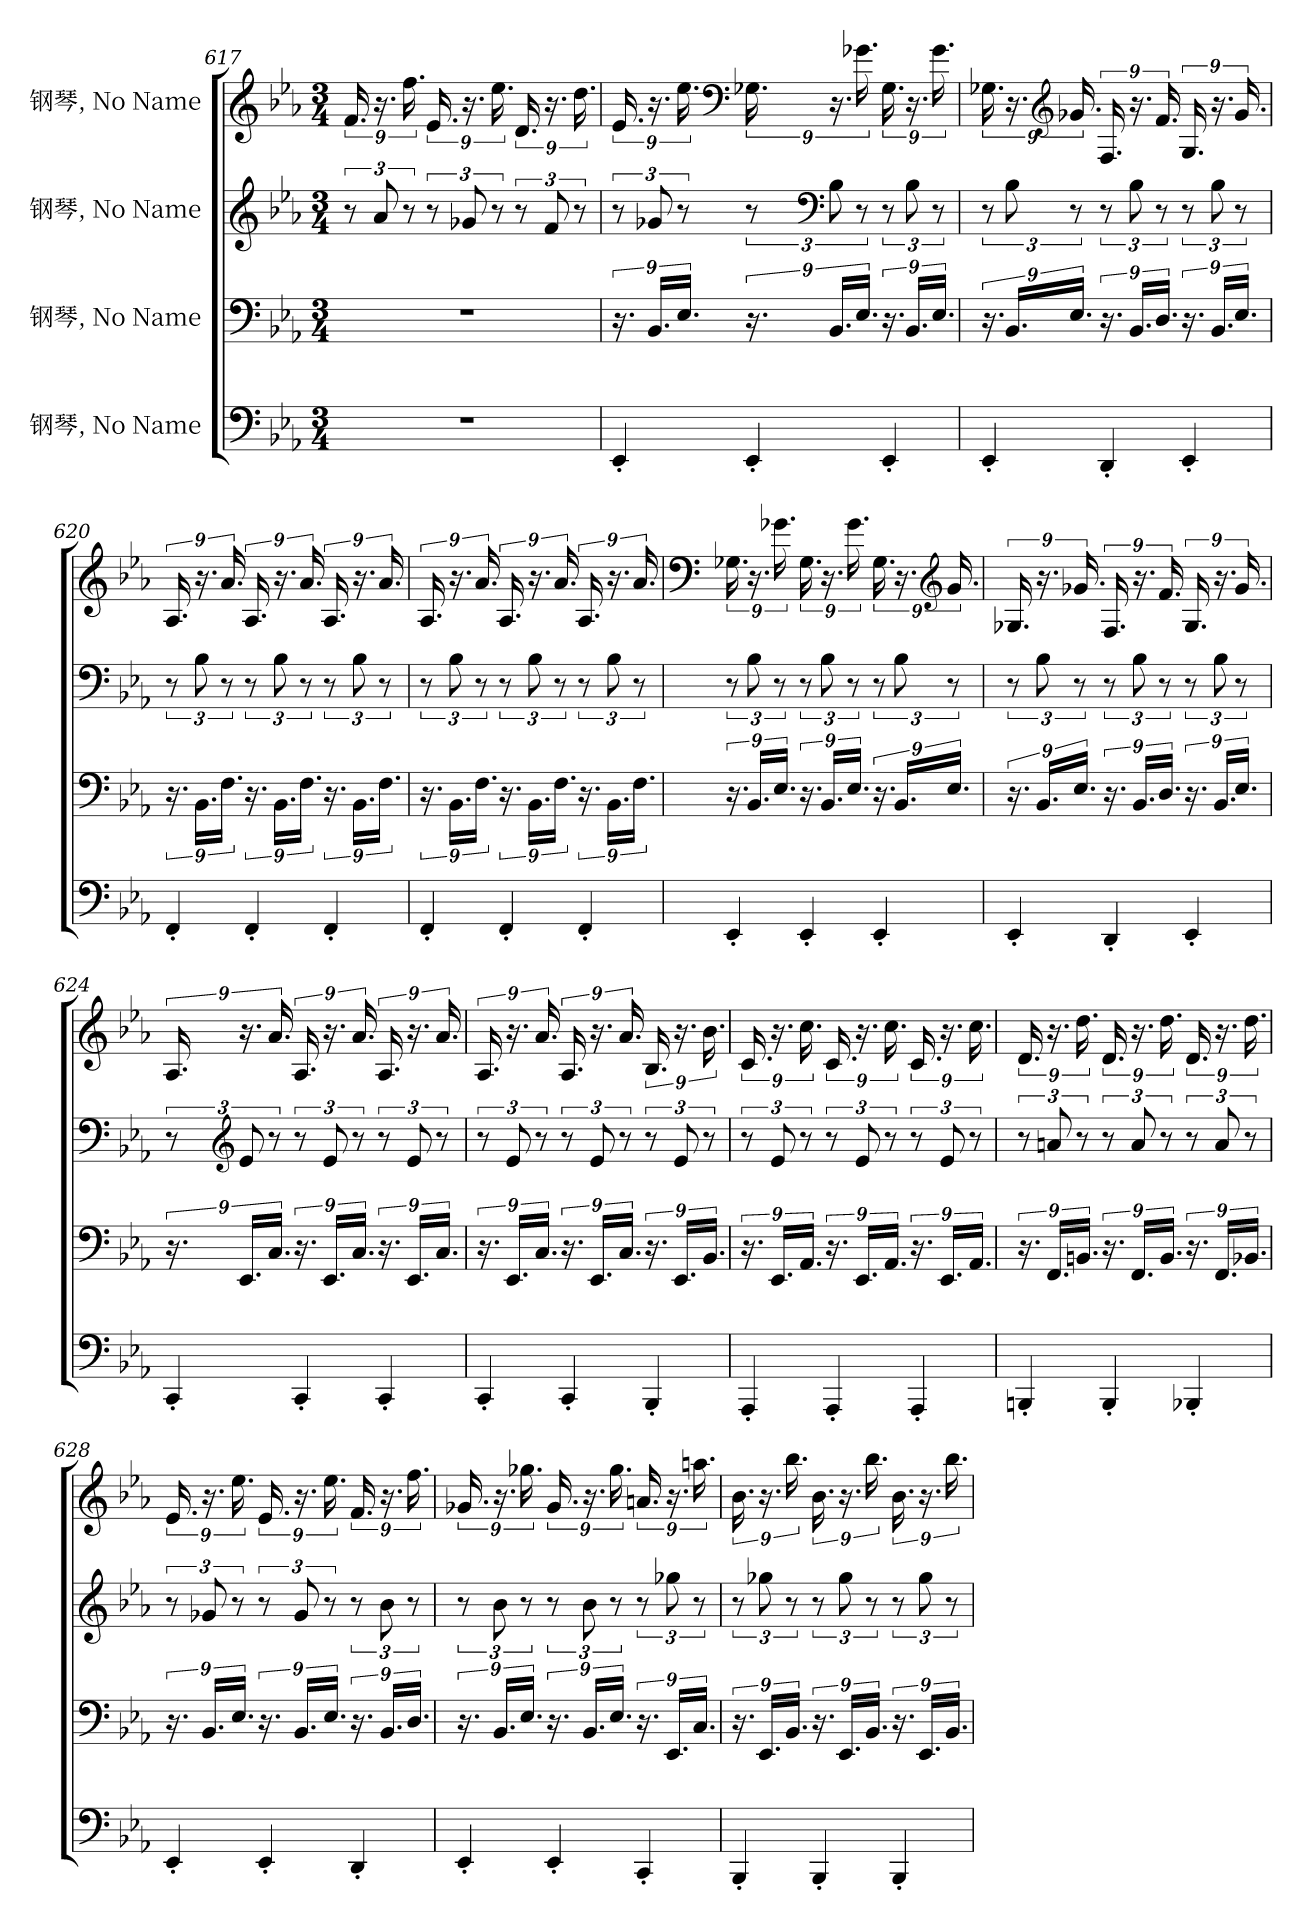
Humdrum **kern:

**kern	**kern	**kern	**kern
*part4	*part3	*part2	*part1
*staff4	*staff3	*staff2	*staff1
*I"钢琴, No Name	*I"钢琴, No Name	*I"钢琴, No Name	*I"钢琴, No Name
!!LO:LB:g=z
*clefF4	*clefF4	*clefG2	*clefG2
*k[b-e-a-]	*k[b-e-a-]	*k[b-e-a-]	*k[b-e-a-]
*M3/4	*M3/4	*M3/4	*M3/4
=617	=617	=617	=617
2.r	2.r	12r	18.f/
.	.	12a-/	18.r
.	.	12r	18.ff\
.	.	12r	18.e-/
.	.	12g-X/	18.r
.	.	12r	18.ee-\
.	.	12r	18.d/
.	.	12f/	18.r
.	.	12r	18.dd\
=618	=618	=618	=618
4EE-'/	18.r	12r	18.e-/
.	18.BB-/LL	12g-X/	18.r
.	18.E-/JJ	12r	18.ee-\
*	*	*	*clefF4
4EE-'/	18.r	12r	18.G-X\
*	*	*clefF4	*
.	18.BB-/LL	12B-\	18.r
.	18.E-/JJ	12r	18.g-X\
4EE-'/	18.r	12r	18.G-\
.	18.BB-/LL	12B-\	18.r
.	18.E-/JJ	12r	18.g-\
!!LO:PB:g=z
=619	=619	=619	=619
4EE-'/	18.r	12r	18.G-X\
.	18.BB-/LL	12B-\	18.r
*	*	*	*clefG2
.	18.E-/JJ	12r	18.g-X/
4DD'/	18.r	12r	18.F/
.	18.BB-/LL	12B-\	18.r
.	18.D/JJ	12r	18.f/
4EE-'/	18.r	12r	18.G-/
.	18.BB-/LL	12B-\	18.r
.	18.E-/JJ	12r	18.g-/
=620	=620	=620	=620
4FF'/	18.r	12r	18.A-/
.	18.BB-\LL	12B-\	18.r
.	18.F\JJ	12r	18.a-/
4FF'/	18.r	12r	18.A-/
.	18.BB-\LL	12B-\	18.r
.	18.F\JJ	12r	18.a-/
4FF'/	18.r	12r	18.A-/
.	18.BB-\LL	12B-\	18.r
.	18.F\JJ	12r	18.a-/
!!LO:LB:g=z
=621	=621	=621	=621
4FF'/	18.r	12r	18.A-/
.	18.BB-\LL	12B-\	18.r
.	18.F\JJ	12r	18.a-/
4FF'/	18.r	12r	18.A-/
.	18.BB-\LL	12B-\	18.r
.	18.F\JJ	12r	18.a-/
4FF'/	18.r	12r	18.A-/
.	18.BB-\LL	12B-\	18.r
.	18.F\JJ	12r	18.a-/
=622	=622	=622	=622
*	*	*	*clefF4
4EE-'/	18.r	12r	18.G-X\
.	18.BB-/LL	12B-\	18.r
.	18.E-/JJ	12r	18.g-X\
4EE-'/	18.r	12r	18.G-\
.	18.BB-/LL	12B-\	18.r
.	18.E-/JJ	12r	18.g-\
4EE-'/	18.r	12r	18.G-\
.	18.BB-/LL	12B-\	18.r
*	*	*	*clefG2
.	18.E-/JJ	12r	18.g-/
!!LO:LB:g=z
=623	=623	=623	=623
4EE-'/	18.r	12r	18.G-X/
.	18.BB-/LL	12B-\	18.r
.	18.E-/JJ	12r	18.g-X/
4DD'/	18.r	12r	18.F/
.	18.BB-/LL	12B-\	18.r
.	18.D/JJ	12r	18.f/
4EE-'/	18.r	12r	18.G-/
.	18.BB-/LL	12B-\	18.r
.	18.E-/JJ	12r	18.g-/
=624	=624	=624	=624
4CC'/	18.r	12r	18.A-/
*	*	*clefG2	*
.	18.EE-/LL	12e-/	18.r
.	18.C/JJ	12r	18.a-/
4CC'/	18.r	12r	18.A-/
.	18.EE-/LL	12e-/	18.r
.	18.C/JJ	12r	18.a-/
4CC'/	18.r	12r	18.A-/
.	18.EE-/LL	12e-/	18.r
.	18.C/JJ	12r	18.a-/
!!LO:PB:g=z
=625	=625	=625	=625
4CC'/	18.r	12r	18.A-/
.	18.EE-/LL	12e-/	18.r
.	18.C/JJ	12r	18.a-/
4CC'/	18.r	12r	18.A-/
.	18.EE-/LL	12e-/	18.r
.	18.C/JJ	12r	18.a-/
4BBB-'/	18.r	12r	18.B-/
.	18.EE-/LL	12e-/	18.r
.	18.BB-/JJ	12r	18.b-\
=626	=626	=626	=626
4AAA-'/	18.r	12r	18.c/
.	18.EE-/LL	12e-/	18.r
.	18.AA-/JJ	12r	18.cc\
4AAA-'/	18.r	12r	18.c/
.	18.EE-/LL	12e-/	18.r
.	18.AA-/JJ	12r	18.cc\
4AAA-'/	18.r	12r	18.c/
.	18.EE-/LL	12e-/	18.r
.	18.AA-/JJ	12r	18.cc\
!!LO:LB:g=z
=627	=627	=627	=627
4BBBn'/	18.r	12r	18.d/
.	18.FF/LL	12an/	18.r
.	18.BBn/JJ	12r	18.dd\
4BBB'/	18.r	12r	18.d/
.	18.FF/LL	12a/	18.r
.	18.BB/JJ	12r	18.dd\
4BBB-X'/	18.r	12r	18.d/
.	18.FF/LL	12a/	18.r
.	18.BB-X/JJ	12r	18.dd\
=628	=628	=628	=628
4EE-'/	18.r	12r	18.e-/
.	18.BB-/LL	12g-X/	18.r
.	18.E-/JJ	12r	18.ee-\
4EE-'/	18.r	12r	18.e-/
.	18.BB-/LL	12g-/	18.r
.	18.E-/JJ	12r	18.ee-\
4DD'/	18.r	12r	18.f/
.	18.BB-/LL	12b-\	18.r
.	18.D/JJ	12r	18.ff\
!!LO:LB:g=z
=629	=629	=629	=629
4EE-'/	18.r	12r	18.g-X/
.	18.BB-/LL	12b-\	18.r
.	18.E-/JJ	12r	18.gg-X\
4EE-'/	18.r	12r	18.g-/
.	18.BB-/LL	12b-\	18.r
.	18.E-/JJ	12r	18.gg-\
4CC'/	18.r	12r	18.an/
.	18.EE-/LL	12gg-X\	18.r
.	18.C/JJ	12r	18.aan\
=630	=630	=630	=630
4BBB-'/	18.r	12r	18.b-\
.	18.EE-/LL	12gg-X\	18.r
.	18.BB-/JJ	12r	18.bb-\
4BBB-'/	18.r	12r	18.b-\
.	18.EE-/LL	12gg-\	18.r
.	18.BB-/JJ	12r	18.bb-\
4BBB-'/	18.r	12r	18.b-\
.	18.EE-/LL	12gg-\	18.r
.	18.BB-/JJ	12r	18.bb-\
=	=	=	=
*-	*-	*-	*-
